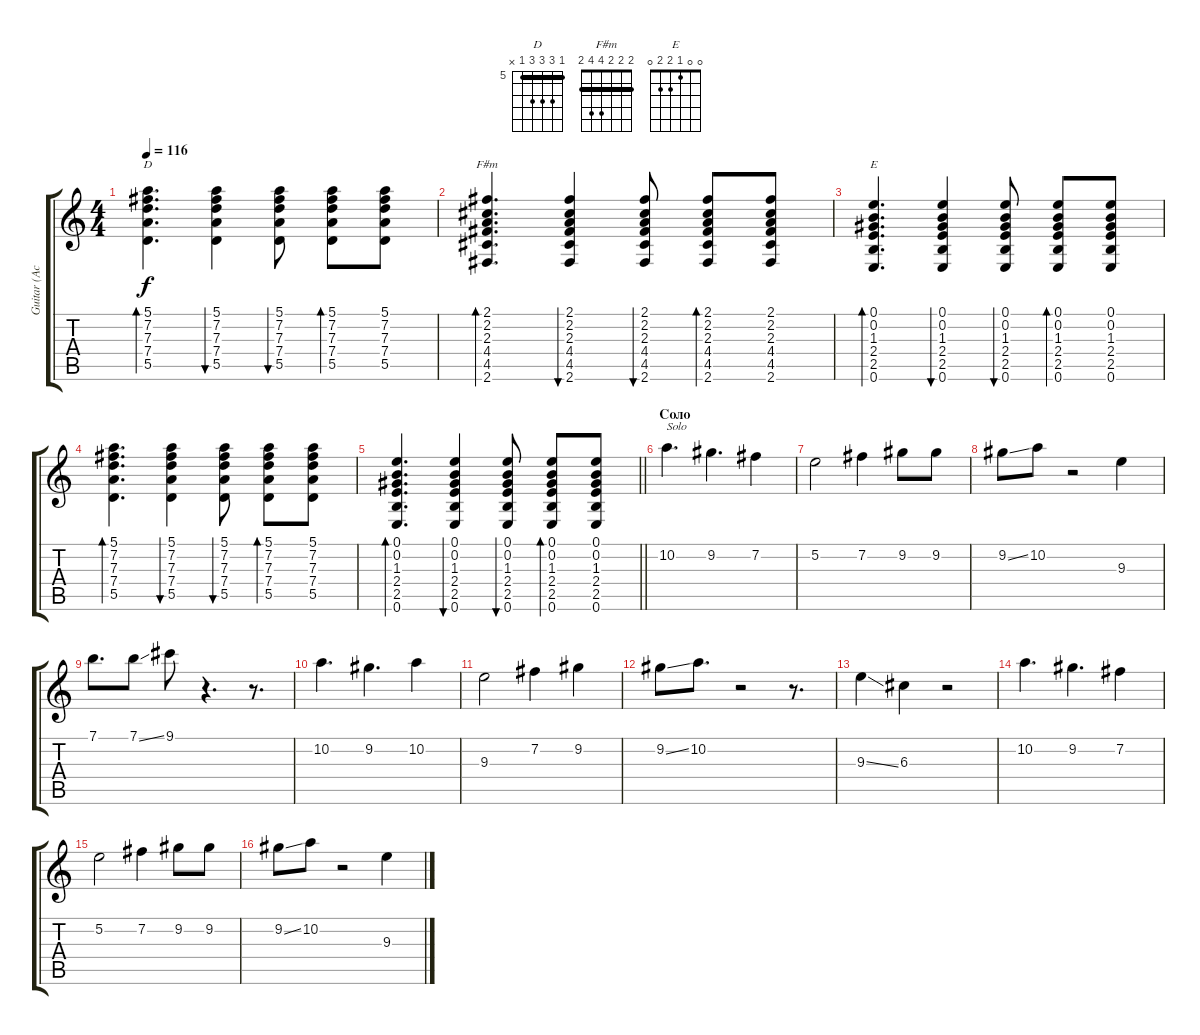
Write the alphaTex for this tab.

\track ("Guitar (Acoustic)" "Guitar (Ac") {instrument acousticguitarsteel}
\staff {score tabs}
\tuning (E4 B3 G3 D3 A2 E2) {hide}
\chord ("D" 5 7 7 7 5 x) {firstfret 5 barre 5}
\chord ("F#m" 2 2 2 4 4 2) {barre 2}
\chord ("E" 0 0 1 2 2 0)
\ts (4 4)
\tempo 116
\clef g2
\ks c
(5.1 7.2 7.3 7.4 5.5).4{d bd 60 ch "D" dy f} (5.1 7.2 7.3 7.4 5.5).4{bu 60} (5.1 7.2 7.3 7.4 5.5).8{bu 60} (5.1 7.2 7.3 7.4 5.5).8{bd 60} (5.1 7.2 7.3 7.4 5.5).8 |
(2.1 2.2 2.3 4.4 4.5 2.6).4{d bd 60 ch "F#m"} (2.1 2.2 2.3 4.4 4.5 2.6).4{bu 60} (2.1 2.2 2.3 4.4 4.5 2.6).8{bu 60} (2.1 2.2 2.3 4.4 4.5 2.6).8{bd 60} (2.1 2.2 2.3 4.4 4.5 2.6).8 |
(0.1 0.2 1.3 2.4 2.5 0.6).4{d bd 60 ch "E"} (0.1 0.2 1.3 2.4 2.5 0.6).4{bu 60} (0.1 0.2 1.3 2.4 2.5 0.6).8{bu 60} (0.1 0.2 1.3 2.4 2.5 0.6).8{bd 60} (0.1 0.2 1.3 2.4 2.5 0.6).8 |
(5.1 7.2 7.3 7.4 5.5).4{d bd 60} (5.1 7.2 7.3 7.4 5.5).4{bu 60} (5.1 7.2 7.3 7.4 5.5).8{bu 60} (5.1 7.2 7.3 7.4 5.5).8{bd 60} (5.1 7.2 7.3 7.4 5.5).8 |
\barLineRight lightlight
(0.1 0.2 1.3 2.4 2.5 0.6).4{d bd 60} (0.1 0.2 1.3 2.4 2.5 0.6).4{bu 60} (0.1 0.2 1.3 2.4 2.5 0.6).8{bu 60} (0.1 0.2 1.3 2.4 2.5 0.6).8{bd 60} (0.1 0.2 1.3 2.4 2.5 0.6).8 |
\section ("" "Соло")
10.2.4{d txt "Solo"} 9.2.4{d} 7.2.4 |
5.2.2 7.2.4 9.2.8 9.2.8 |
9.2{ss}.8 10.2.8 r.2 9.3.4 |
7.1.8{d} 7.1{ss}.8 9.1.8 r.4{d} r.8{d} |
10.2.4{d} 9.2.4{d} 10.2.4 |
9.3.2 7.2.4 9.2.4 |
9.2{ss}.8 10.2.8{d} r.2 r.8{d} |
9.3{ss}.4 6.3.4 r.2 |
10.2.4{d} 9.2.4{d} 7.2.4 |
5.2.2 7.2.4 9.2.8 9.2.8 |
9.2{ss}.8 10.2.8 r.2 9.3.4
